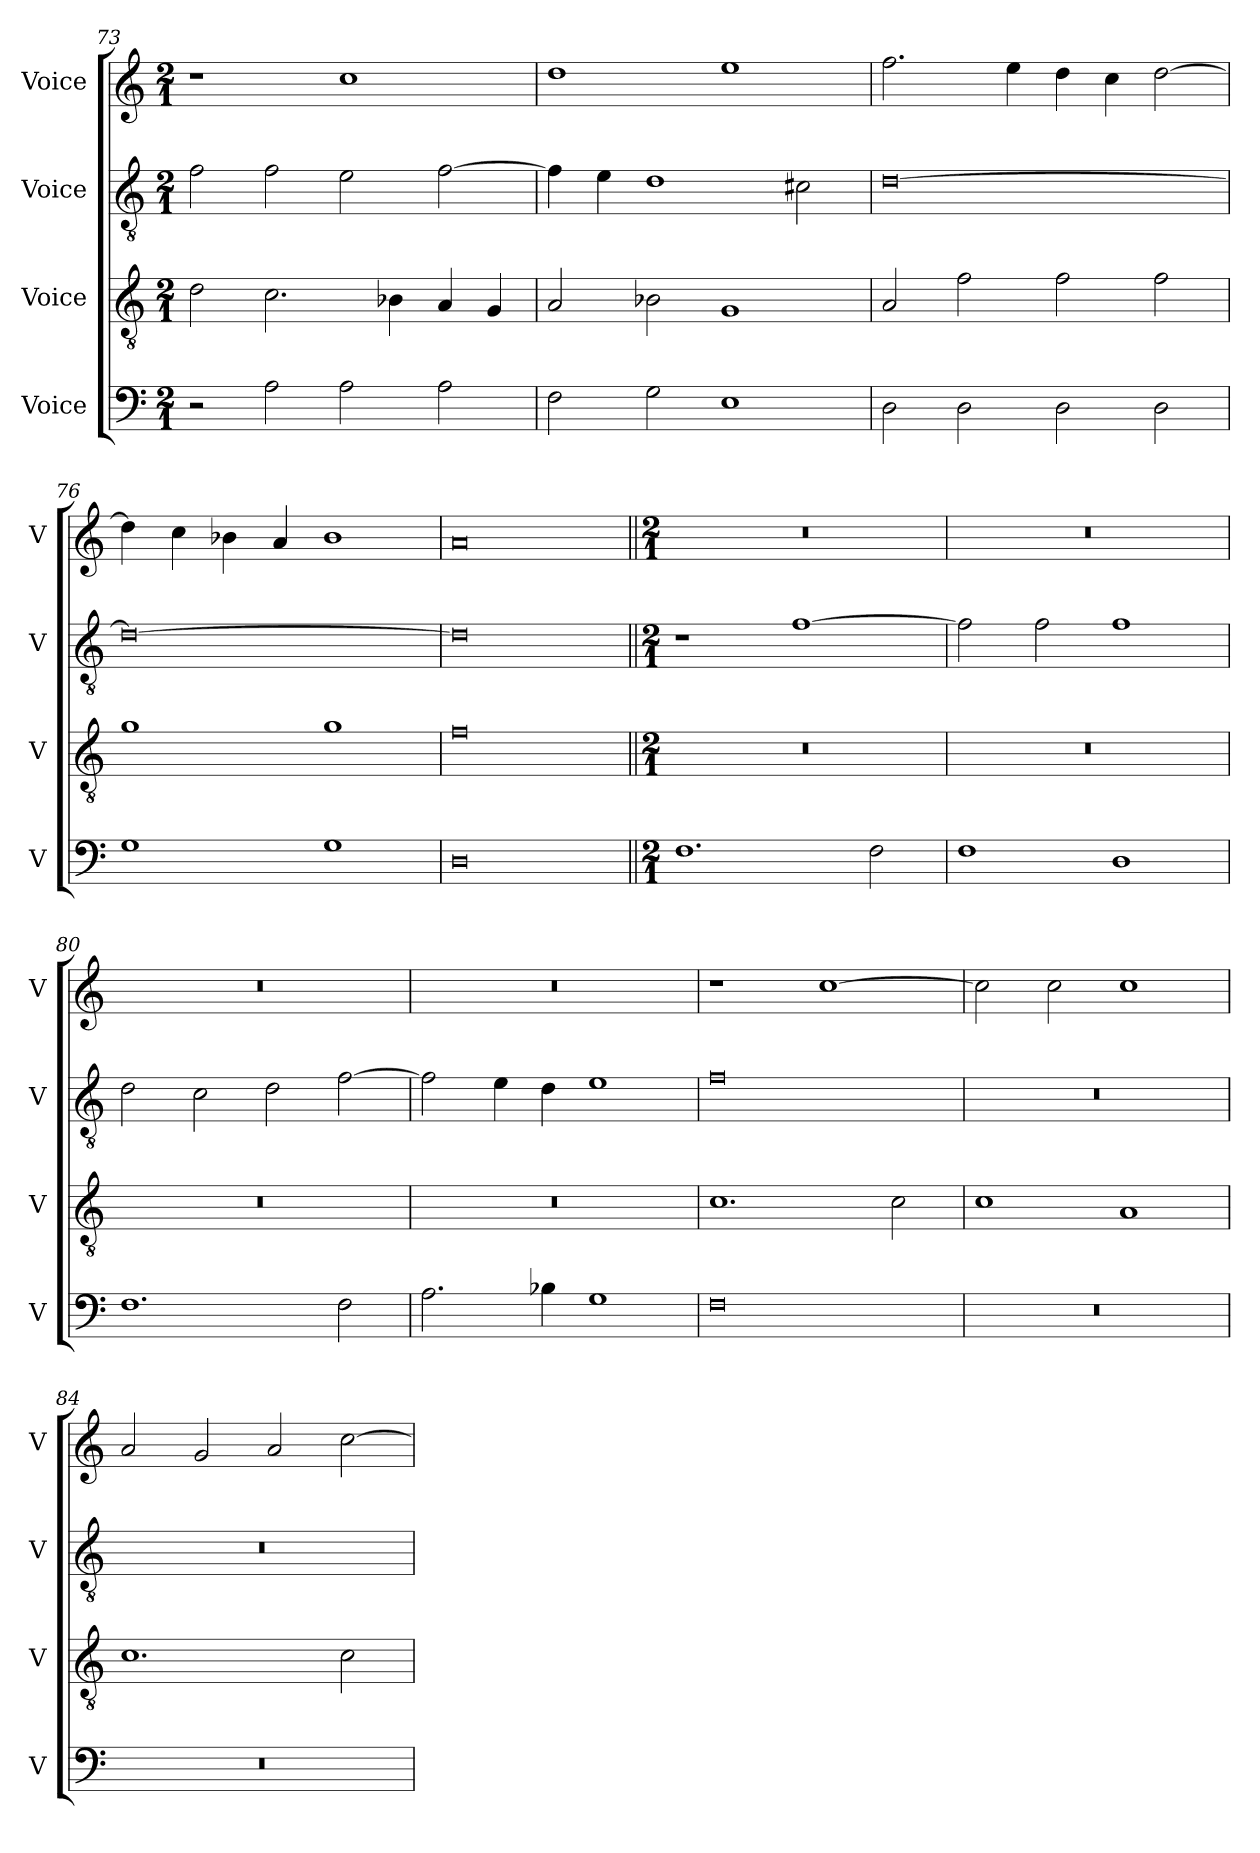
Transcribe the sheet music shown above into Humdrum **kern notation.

**kern	**kern	**kern	**kern
*part4	*part3	*part2	*part1
*staff4	*staff3	*staff2	*staff1
*I"Voice	*I"Voice	*I"Voice	*I"Voice
*I'V	*I'V	*I'V	*I'V
!!LO:LB:g=z
*clefF4	*clefGv2	*clefGv2	*clefG2
*k[]	*k[]	*k[]	*k[]
*M2/1	*M2/1	*M2/1	*M2/1
=73	=73	=73	=73
2r	2d\	2f\	1r
2A\	2.c\	2f\	.
2A\	.	2e\	1cc
.	4B-X\	.	.
2A\	4A/	[2f\	.
.	4G/	.	.
=74	=74	=74	=74
2F\	2A/	4f\]	1dd
.	.	4e\	.
2G\	2B-X\	1d	.
1E	1G	.	1ee
.	.	2c#X\	.
=75	=75	=75	=75
2D\	2A/	[0d	2.ff\
2D\	2f\	.	.
.	.	.	4ee\
2D\	2f\	.	4dd\
.	.	.	4cc\
2D\	2f\	.	[2dd\
!!LO:PB:g=z
=76	=76	=76	=76
1G	1g	0d_	4dd\]
.	.	.	4cc\
.	.	.	4b-X\
.	.	.	4a/
1G	1g	.	1b-
=77	=77	=77	=77
0D	0f	0d]	0a
=78||	=78||	=78||	=78||
*M2/1	*M2/1	*M2/1	*M2/1
1.F	0r	1r	0r
.	.	[1f	.
2F\	.	.	.
=79	=79	=79	=79
1F	0r	2f\]	0r
.	.	2f\	.
1D	.	1f	.
!!LO:LB:g=z
=80	=80	=80	=80
1.F	0r	2d\	0r
.	.	2c\	.
.	.	2d\	.
2F\	.	[2f\	.
=81	=81	=81	=81
2.A\	0r	2f\]	0r
.	.	4e\	.
4B-X\	.	4d\	.
1G	.	1e	.
=82	=82	=82	=82
0F	1.c	0f	1r
.	.	.	[1cc
.	2c\	.	.
=83	=83	=83	=83
0r	1c	0r	2cc\]
.	.	.	2cc\
.	1A	.	1cc
!!LO:LB:g=z
=84	=84	=84	=84
0r	1.c	0r	2a/
.	.	.	2g/
.	.	.	2a/
.	2c\	.	[2cc\
=	=	=	=
*-	*-	*-	*-
